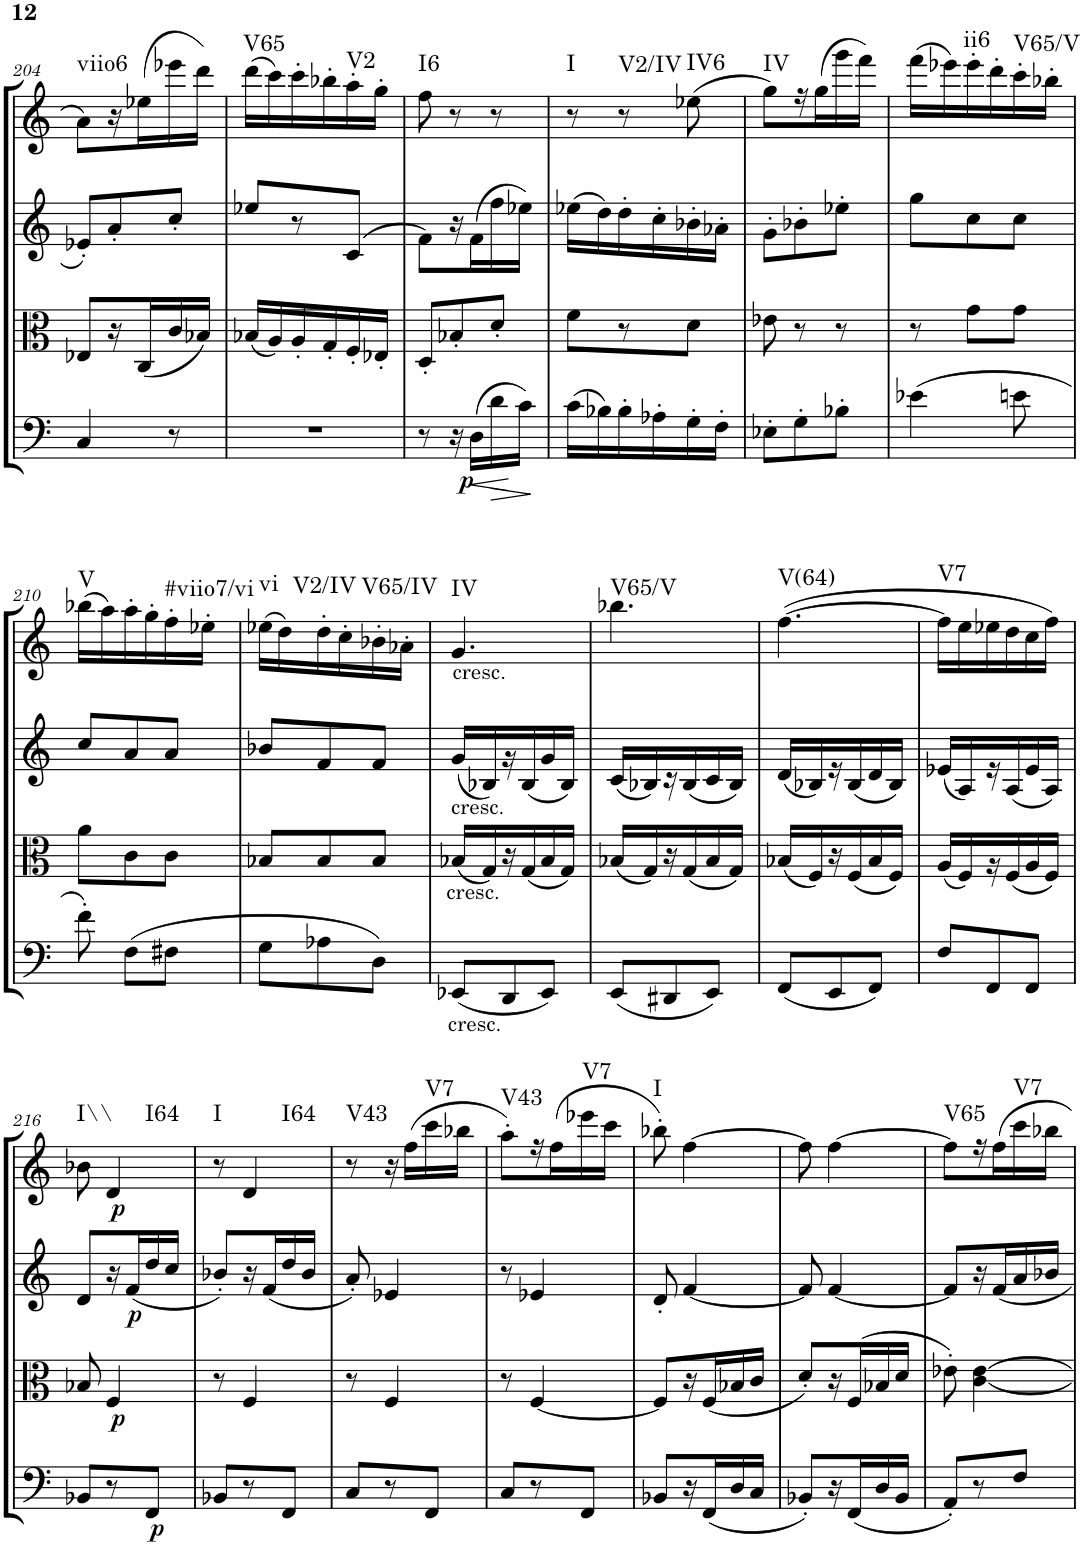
**kern	**dynam	**kern	**dynam	**kern	**dynam	**kern	**dynam	**harte
*part4	*part4	*part3	*part3	*part2	*part2	*part1	*part1	*part1
*staff4	*staff4	*staff3	*staff3	*staff2	*staff2	*staff1	*staff1	*
*I"Violoncello	*	*I"Viola	*	*I"Violin II	*	*I"Violin I	*	*
*I'Vc	*	*I'Vla	*	*I'Vln	*	*I'Vln	*	*
!!LO:PB:g=z
*clefF4	*	*clefC3	*	*clefG2	*	*clefG2	*	*
*k[]	*	*k[]	*	*k[]	*	*k[]	*	*
*M3/8	*	*M3/8	*	*M3/8	*	*M3/8	*	*
=204	=204	=204	=204	=204	=204	=204	=204	=204
!	!	!	!	!	!	!	!	!LO:H:kt=viio6
4C/	.	8E-X/L	.	8e-X'/L	.	8a\L	.	N
.	.	16r	.	8a'/	.	16r	.	.
.	.	(16C/	.	.	.	(16ee-X\	.	.
8r	.	16c/	.	8cc'/J	.	16eee-X\	.	.
.	.	16B-X/JJ)	.	.	.	16ddd\JJ)	.	.
=205	=205	=205	=205	=205	=205	=205	=205	=205
!	!	!	!	!	!	!	!	!LO:H:kt=V65
4.r	.	(16B-X/LL	.	8ee-X/L	.	(16ddd\LL	.	N
.	.	16A/)	.	.	.	16ccc\)	.	.
.	.	16A'/	.	8r	.	16ccc'\	.	.
.	.	16G'/	.	.	.	16bb-X'\	.	.
!	!	!	!	!	!	!	!	!LO:H:kt=V2
.	.	16F'/	.	(8c/J	.	16aa'\	.	N
.	.	16E-X'/JJ	.	.	.	16gg'\JJ	.	.
=206	=206	=206	=206	=206	=206	=206	=206	=206
!	!	!	!	!	!	!	!	!LO:H:kt=I6
8r	.	8D'/L	.	8f\L)	.	8ff\	.	N
!	!LO:DY:b	!	!	!	!	!	!	!
16r	p	8B-X'/	.	16r	.	8r	.	.
!	!LO:HP:b	!	!	!	!	!	!	!
(16D\LL	<	.	.	(16f\	.	.	.	.
!	!LO:HP:b	!	!	!	!	!	!	!
16d\	>	8d'/J	.	16ff\	.	8r	.	.
16c\JJ)	[	.	.	16ee-X\JJ)	.	.	.	.
.	]	.	.	.	.	.	.	.
=207	=207	=207	=207	=207	=207	=207	=207	=207
!	!	!	!	!	!	!	!	!LO:H:kt=I
(16c\LL	.	8f\L	.	(16ee-X\LL	.	8r	.	N
16B-X\)	.	.	.	16dd\)	.	.	.	.
!	!	!	!	!	!	!	!	!LO:H:kt=V2/IV
16B-'\	.	8r	.	16dd'\	.	8r	.	N
16A-X'\	.	.	.	16cc'\	.	.	.	.
!	!	!	!	!	!	!	!	!LO:H:kt=IV6
16G'\	.	8d\J	.	16b-X'\	.	(8ee-X\	.	N
16F'\JJ	.	.	.	16a-X'\JJ	.	.	.	.
=208	=208	=208	=208	=208	=208	=208	=208	=208
!	!	!	!	!	!	!	!	!LO:H:kt=IV
8E-X'\L	.	8e-X\	.	8g'\L	.	8gg\L)	.	N
8G'\	.	8r	.	8b-X'\	.	16r	.	.
.	.	.	.	.	.	(16gg\	.	.
8B-X'\J	.	8r	.	8ee-X'\J	.	16ggg\	.	.
.	.	.	.	.	.	16fff\JJ)	.	.
=209	=209	=209	=209	=209	=209	=209	=209	=209
(4e-X\	.	8r	.	8gg\L	.	(16fff\LL	.	.
.	.	.	.	.	.	16eee-X\)	.	.
!	!	!	!	!	!	!	!	!LO:H:kt=ii6
.	.	8g\L	.	8cc\	.	16eee-'\	.	N
.	.	.	.	.	.	16ddd'\	.	.
!	!	!	!	!	!	!	!	!LO:H:kt=V65/V
8en\	.	8g\J	.	8cc\J	.	16ccc'\	.	N
.	.	.	.	.	.	16bb-X'\JJ	.	.
!!LO:LB:g=z
=210	=210	=210	=210	=210	=210	=210	=210	=210
!	!	!	!	!	!	!	!	!LO:H:kt=V
8f'\)	.	8a\L	.	8cc/L	.	(16bb-X\LL	.	N
.	.	.	.	.	.	16aa\)	.	.
(8F\L	.	8c\	.	8a/	.	16aa'\	.	.
.	.	.	.	.	.	16gg'\	.	.
!	!	!	!	!	!	!	!	!LO:H:kt=#viio7/vi
8F#X\J	.	8c\J	.	8a/J	.	16ff'\	.	N
.	.	.	.	.	.	16ee-X'\JJ	.	.
=211	=211	=211	=211	=211	=211	=211	=211	=211
!	!	!	!	!	!	!	!	!LO:H:kt=vi
8G\L	.	8B-X/L	.	8b-X/L	.	(16ee-X\LL	.	N
.	.	.	.	.	.	16dd\)	.	.
!	!	!	!	!	!	!	!	!LO:H:kt=V2/IV
8A-X\	.	8B-/	.	8f/	.	16dd'\	.	N
.	.	.	.	.	.	16cc'\	.	.
!	!	!	!	!	!	!	!	!LO:H:kt=V65/IV
8D\J)	.	8B-/J	.	8f/J	.	16b-X'\	.	N
.	.	.	.	.	.	16a-X'\JJ	.	.
=212	=212	=212	=212	=212	=212	=212	=212	=212
!	!	!	!	!	!	!LO:TX:b:t=cresc.	!	!
!	!	!	!	!LO:TX:b:t=cresc.	!	!	!	!
!	!	!LO:TX:b:t=cresc.	!	!	!	!	!	!
!LO:TX:b:t=cresc.	!	!	!	!	!	!	!	!LO:H:kt=IV
(8EE-X/L	.	(16B-X/LL	.	(16g/LL	.	4.g/	.	N
.	.	16G/)	.	16B-X/)	.	.	.	.
8DD/	.	16r	.	16r	.	.	.	.
.	.	(16G/	.	(16B-/	.	.	.	.
8EE-/J)	.	16B-/	.	16g/	.	.	.	.
.	.	16G/JJ)	.	16B-/JJ)	.	.	.	.
=213	=213	=213	=213	=213	=213	=213	=213	=213
!	!	!	!	!	!	!	!	!LO:H:kt=V65/V
(8EE/L	.	(16B-X/LL	.	(16c/LL	.	4.bb-X\	.	N
.	.	16G/)	.	16B-X/)	.	.	.	.
8DD#X/	.	16r	.	16r	.	.	.	.
.	.	(16G/	.	(16B-/	.	.	.	.
8EE/J)	.	16B-/	.	16c/	.	.	.	.
.	.	16G/JJ)	.	16B-/JJ)	.	.	.	.
=214	=214	=214	=214	=214	=214	=214	=214	=214
!	!	!	!	!	!	!	!	!LO:H:kt=V(64)
(8FF/L	.	(16B-X/LL	.	(16d/LL	.	([4.ff\	.	N
.	.	16F/)	.	16B-X/)	.	.	.	.
8EE/	.	16r	.	16r	.	.	.	.
.	.	(16F/	.	(16B-/	.	.	.	.
8FF/J)	.	16B-/	.	16d/	.	.	.	.
.	.	16F/JJ)	.	16B-/JJ)	.	.	.	.
=215	=215	=215	=215	=215	=215	=215	=215	=215
!	!	!	!	!	!	!	!	!LO:H:kt=V7
8F/L	.	(16A/LL	.	(16e-X/LL	.	16ff\LL]	.	N
.	.	16F/)	.	16A/)	.	16ee\	.	.
8FF/	.	16r	.	16r	.	16ee-X\	.	.
.	.	(16F/	.	(16A/	.	16dd\	.	.
8FF/J	.	16A/	.	16e-/	.	16cc\	.	.
.	.	16F/JJ)	.	16A/JJ)	.	16ff\JJ)	.	.
!!LO:LB:g=z
=216	=216	=216	=216	=216	=216	=216	=216	=216
!	!	!	!	!	!	!	!	!LO:H:kt=I\\
8BB-X/L	.	8B-X/	.	8d/L	.	8b-X\	.	N
!	!	!	!LO:DY:b	!	!	!	!LO:DY:b	!LO:H:kt=I64
8r	.	4F/	p	16r	.	4d/	p	N
!	!	!	!	!	!LO:DY:b	!	!	!
.	.	.	.	(16f/	p	.	.	.
!	!LO:DY:b	!	!	!	!	!	!	!
8FF/J	p	.	.	16dd/	.	.	.	.
.	.	.	.	16cc/JJ	.	.	.	.
=217	=217	=217	=217	=217	=217	=217	=217	=217
!	!	!	!	!	!	!	!	!LO:H:kt=I
8BB-X/L	.	8r	.	8b-X'/L)	.	8r	.	N
!	!	!	!	!	!	!	!	!LO:H:kt=I64
8r	.	4F/	.	16r	.	4d/	.	N
.	.	.	.	(16f/	.	.	.	.
8FF/J	.	.	.	16dd/	.	.	.	.
.	.	.	.	16b-/JJ	.	.	.	.
=218	=218	=218	=218	=218	=218	=218	=218	=218
!	!	!	!	!	!	!	!	!LO:H:kt=V43
8C/L	.	8r	.	8a'/)	.	8r	.	N
8r	.	4F/	.	4e-X/	.	16r	.	.
.	.	.	.	.	.	(16ff\LL	.	.
!	!	!	!	!	!	!	!	!LO:H:kt=V7
8FF/J	.	.	.	.	.	16ccc\	.	N
.	.	.	.	.	.	16bb-X\JJ	.	.
=219	=219	=219	=219	=219	=219	=219	=219	=219
!	!	!	!	!	!	!	!	!LO:H:kt=V43
8C/L	.	8r	.	8r	.	8aa'\L)	.	N
8r	.	[4F/	.	4e-X/	.	16r	.	.
.	.	.	.	.	.	(16ff\	.	.
!	!	!	!	!	!	!	!	!LO:H:kt=V7
8FF/J	.	.	.	.	.	16eee-X\	.	N
.	.	.	.	.	.	16ccc\JJ	.	.
=220	=220	=220	=220	=220	=220	=220	=220	=220
!	!	!	!	!	!	!	!	!LO:H:kt=I
8BB-X/L	.	8F/L]	.	8d'/	.	8bb-X'\)	.	N
16r	.	16r	.	[4f/	.	[4ff\	.	.
(16FF/	.	(16F/	.	.	.	.	.	.
16D/	.	16B-X/	.	.	.	.	.	.
16C/JJ	.	16c/JJ	.	.	.	.	.	.
=221	=221	=221	=221	=221	=221	=221	=221	=221
8BB-X'/L)	.	8d'/L)	.	8f/]	.	8ff\]	.	.
16r	.	16r	.	[4f/	.	[4ff\	.	.
(16FF/	.	(16F/	.	.	.	.	.	.
16D/	.	16B-X/	.	.	.	.	.	.
16BB-/JJ	.	16d/JJ	.	.	.	.	.	.
=222	=222	=222	=222	=222	=222	=222	=222	=222
!	!	!	!	!	!	!	!	!LO:H:kt=V65
8AA'/L)	.	8e-X'\)	.	8f/L]	.	8ff\L]	.	N
8r	.	[4c\ [4e-\	.	16r	.	16r	.	.
.	.	.	.	16f/	.	16ff\	.	.
!	!	!	!	!	!	!	!	!LO:H:kt=V7
8F/J	.	.	.	16a/	.	16ccc\	.	N
.	.	.	.	16b-X/JJ	.	16bb-X\JJ	.	.
=	=	=	=	=	=	=	=	=
*-	*-	*-	*-	*-	*-	*-	*-	*-
